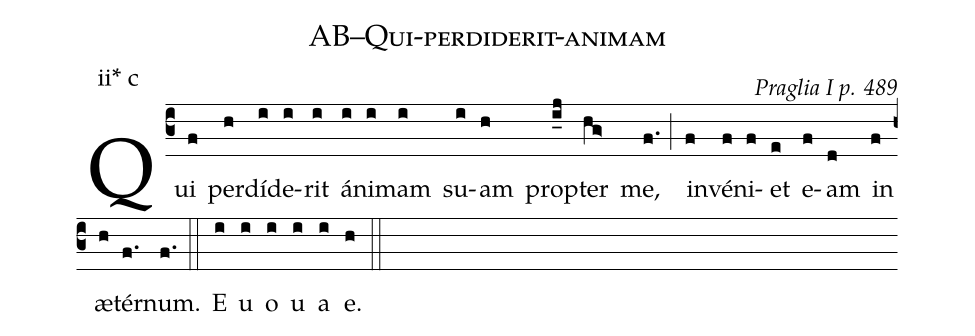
name: AB--Qui-perdiderit-animam;
commentary: Praglia I p. 489;
annotation: ii* c ;
%%
(c3) Qui(f) per(h)dí(i)de(i)rit(i) á(i)ni(i)mam(i) su(i)am(h) prop(i_j)ter(hg>) me,(f.) (;) in(f)vé(f)ni(f)et(e) e(f)am(d) in(f) æ(h)tér(f.)num.(f.) (::)
E(i) u(i) o(i) u(i) a(i) e.(h) (::)
